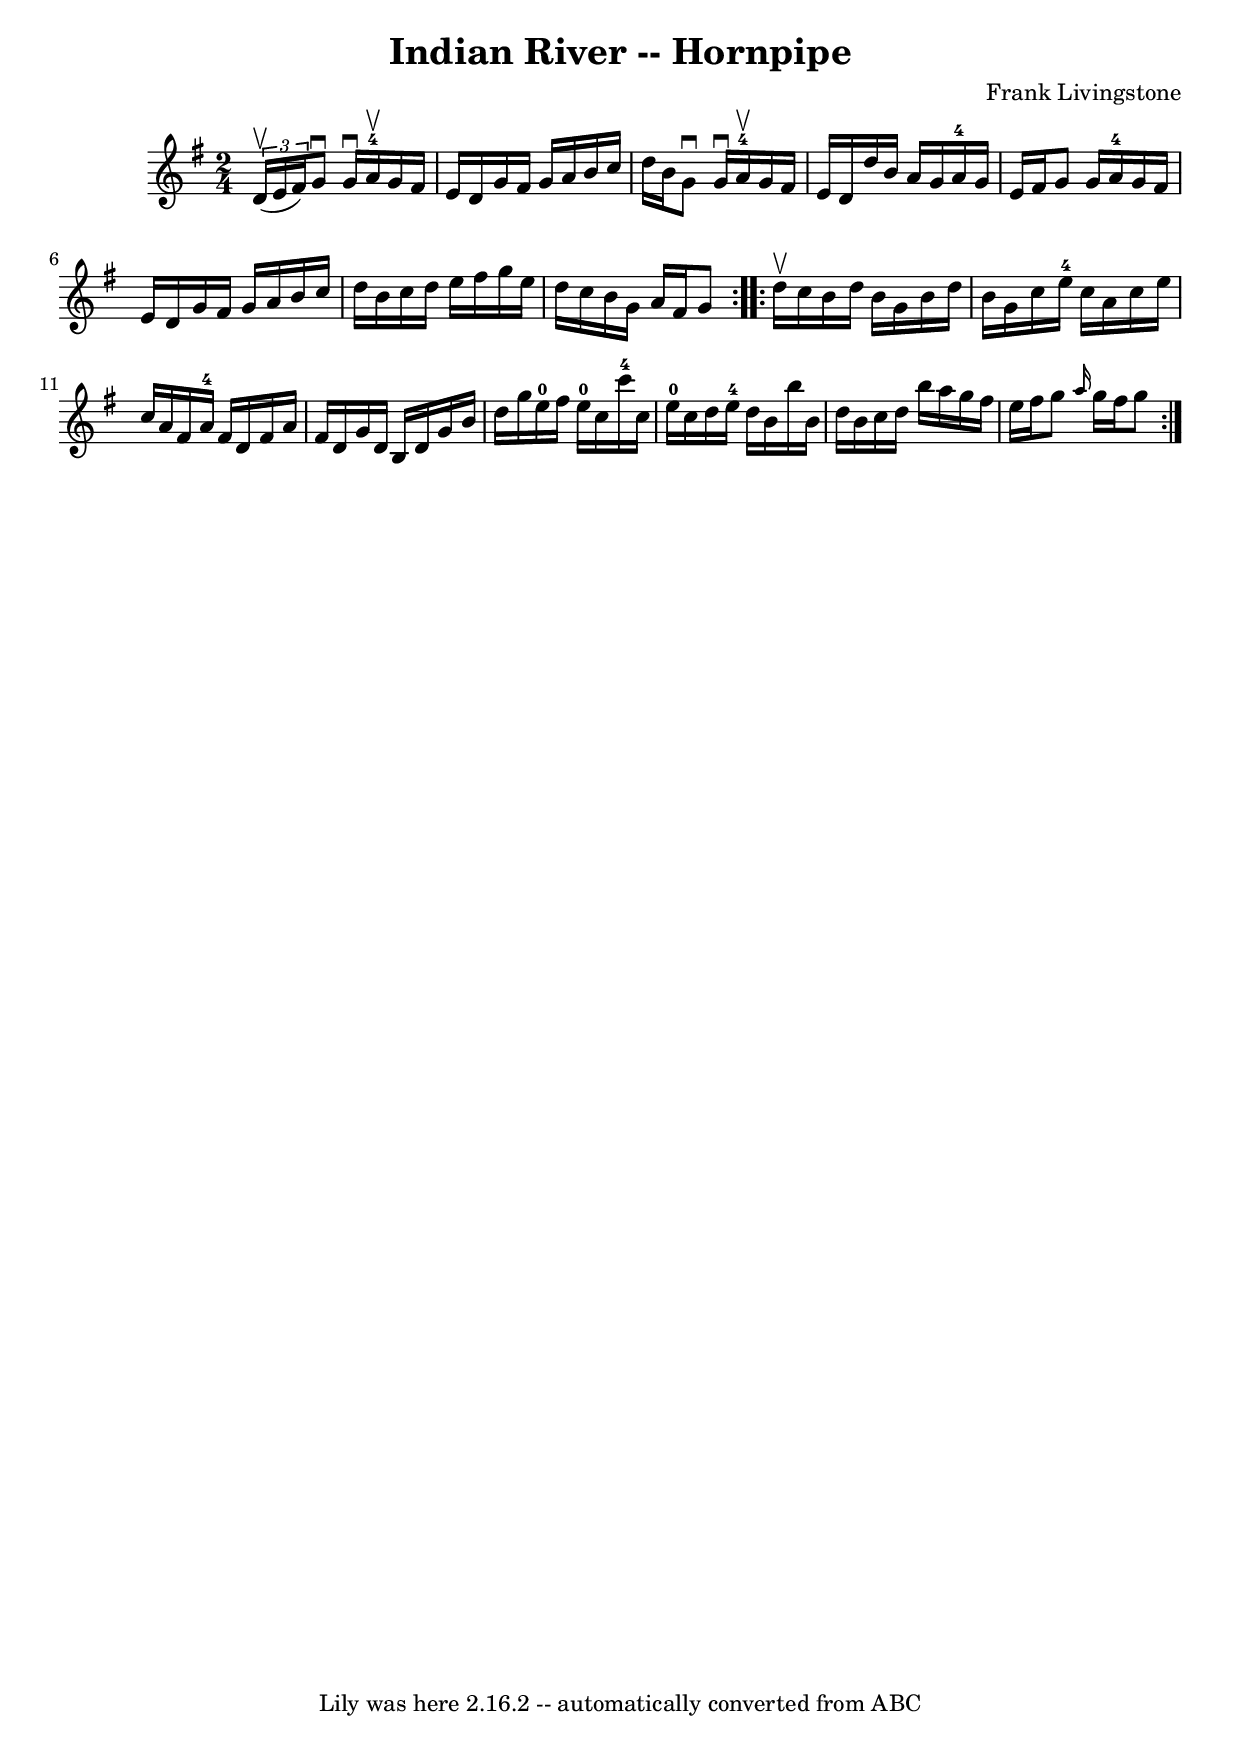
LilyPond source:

\version "2.16.2"
\include "Mammoth.ily"
\header {
  %% book = "Cole's 1000 Fiddle Tunes"
  composer = "Frank Livingstone"
  crossRefNumber = "1"
  footnotes = ""
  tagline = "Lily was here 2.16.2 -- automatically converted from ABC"
  title = "Indian River -- Hornpipe"

}
voicedefault =  {



  \repeat volta 2 {

    \time 2/4 
    \key g \major
    \times 2/3 { d'16 (^\upbow e'16 fis'16) 
	       } 
    |
    g'8^\downbow g'16^\downbow a'16-4^\upbow g'16 fis'16   
    e'16 d'16  |
    g'16 fis'16 g'16 a'16 b'16 c''16    
    d''16 b'16  |
    g'8^\downbow g'16^\downbow a'16-4^\upbow   
    g'16 fis'16 e'16 d'16  |
    d''16 b'16 a'16 g'16      
    a'16-4 g'16 e'16 fis'16  |
    g'8 g'16 a'16-4   
    g'16 fis'16 e'16 d'16  |
    g'16 fis'16 g'16 a'16    
    b'16 c''16 d''16 b'16  |
    c''16 d''16 e''16 fis''16   
    g''16 e''16 d''16 c''16  |
    b'16 g'16 a'16 fis'16    
    g'8  
  }     
  \repeat volta 2 {
    d''16^\upbow c''16  |
    b'16 d''16  
    b'16 g'16 b'16 d''16 b'16 g'16  |
    c''16 e''16-4 
    c''16 a'16 c''16 e''16 c''16 a'16  |
    fis'16 a'16 -4 fis'16 d'16 fis'16 a'16 fis'16 d'16  |
    g'16    
    d'16 b16 d'16 g'16 b'16 d''16 g''16  |
    e''16 -0 fis''16 e''16-0 c''16 c'''16-4 c''16 e''16-0   
    c''16  |
    d''16 e''16-4 d''16 b'16 b''16 b'16 d''16 
    b'16  |
    c''16 d''16 b''16 a''16 g''16 fis''16    
    e''16 fis''16  |
    g''8  \grace { a''16  
		 } g''16 fis''16    
    g''8  
  }   

}

\score{
  <<

    \context Staff="default"
    {
      \voicedefault 
      
    }

  >>
  \layout {
    
  }
  \midi {
  }

}
